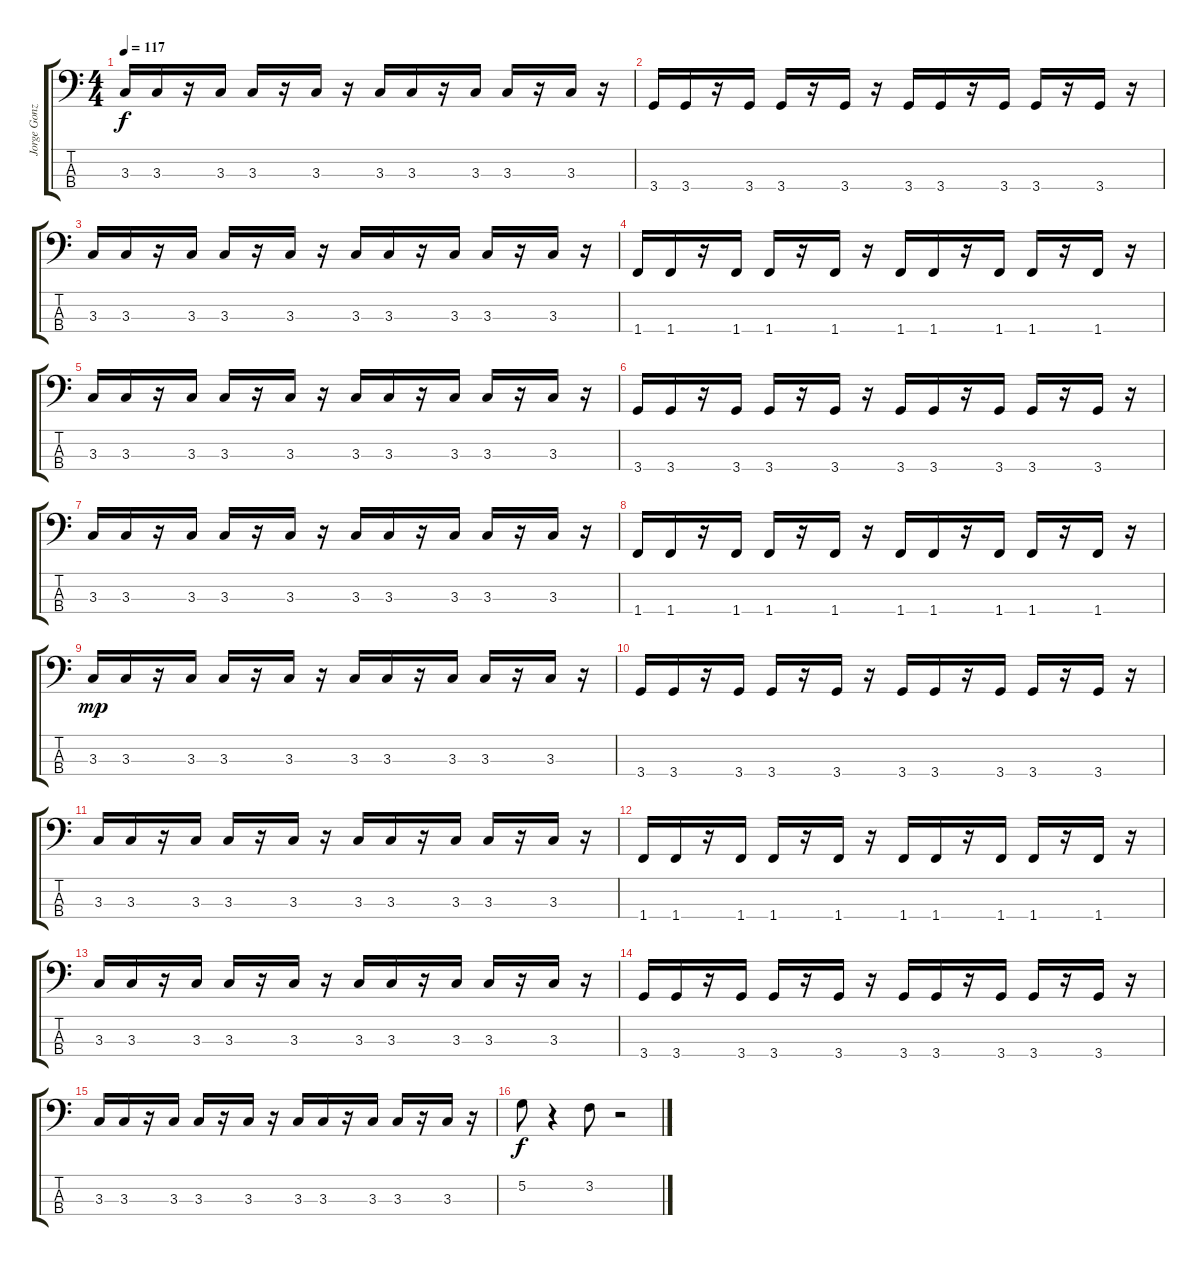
\track ("Jorge Gonzalez" "Jorge Gonz") {instrument electricbasspick}
\staff {score tabs}
\tuning (G2 D2 A1 E1) {hide}
\ts (4 4)
\tempo 117
\clef f4
\ks c
3.3.16{dy f} 3.3.16 r.16 3.3.16 3.3.16 r.16 3.3.16 r.16 3.3.16 3.3.16 r.16 3.3.16 3.3.16 r.16 3.3.16 r.16 |
3.4.16 3.4.16 r.16 3.4.16 3.4.16 r.16 3.4.16 r.16 3.4.16 3.4.16 r.16 3.4.16 3.4.16 r.16 3.4.16 r.16 |
3.3.16 3.3.16 r.16 3.3.16 3.3.16 r.16 3.3.16 r.16 3.3.16 3.3.16 r.16 3.3.16 3.3.16 r.16 3.3.16 r.16 |
1.4.16 1.4.16 r.16 1.4.16 1.4.16 r.16 1.4.16 r.16 1.4.16 1.4.16 r.16 1.4.16 1.4.16 r.16 1.4.16 r.16 |
3.3.16 3.3.16 r.16 3.3.16 3.3.16 r.16 3.3.16 r.16 3.3.16 3.3.16 r.16 3.3.16 3.3.16 r.16 3.3.16 r.16 |
3.4.16 3.4.16 r.16 3.4.16 3.4.16 r.16 3.4.16 r.16 3.4.16 3.4.16 r.16 3.4.16 3.4.16 r.16 3.4.16 r.16 |
3.3.16 3.3.16 r.16 3.3.16 3.3.16 r.16 3.3.16 r.16 3.3.16 3.3.16 r.16 3.3.16 3.3.16 r.16 3.3.16 r.16 |
1.4.16 1.4.16 r.16 1.4.16 1.4.16 r.16 1.4.16 r.16 1.4.16 1.4.16 r.16 1.4.16 1.4.16 r.16 1.4.16 r.16 |
3.3.16{dy mp} 3.3.16 r.16 3.3.16 3.3.16 r.16 3.3.16 r.16 3.3.16 3.3.16 r.16 3.3.16 3.3.16 r.16 3.3.16 r.16 |
3.4.16 3.4.16 r.16 3.4.16 3.4.16 r.16 3.4.16 r.16 3.4.16 3.4.16 r.16 3.4.16 3.4.16 r.16 3.4.16 r.16 |
3.3.16 3.3.16 r.16 3.3.16 3.3.16 r.16 3.3.16 r.16 3.3.16 3.3.16 r.16 3.3.16 3.3.16 r.16 3.3.16 r.16 |
1.4.16 1.4.16 r.16 1.4.16 1.4.16 r.16 1.4.16 r.16 1.4.16 1.4.16 r.16 1.4.16 1.4.16 r.16 1.4.16 r.16 |
3.3.16 3.3.16 r.16 3.3.16 3.3.16 r.16 3.3.16 r.16 3.3.16 3.3.16 r.16 3.3.16 3.3.16 r.16 3.3.16 r.16 |
3.4.16 3.4.16 r.16 3.4.16 3.4.16 r.16 3.4.16 r.16 3.4.16 3.4.16 r.16 3.4.16 3.4.16 r.16 3.4.16 r.16 |
3.3.16 3.3.16 r.16 3.3.16 3.3.16 r.16 3.3.16 r.16 3.3.16 3.3.16 r.16 3.3.16 3.3.16 r.16 3.3.16 r.16 |
5.2.8{dy f} r.4 3.2.8 r.2
